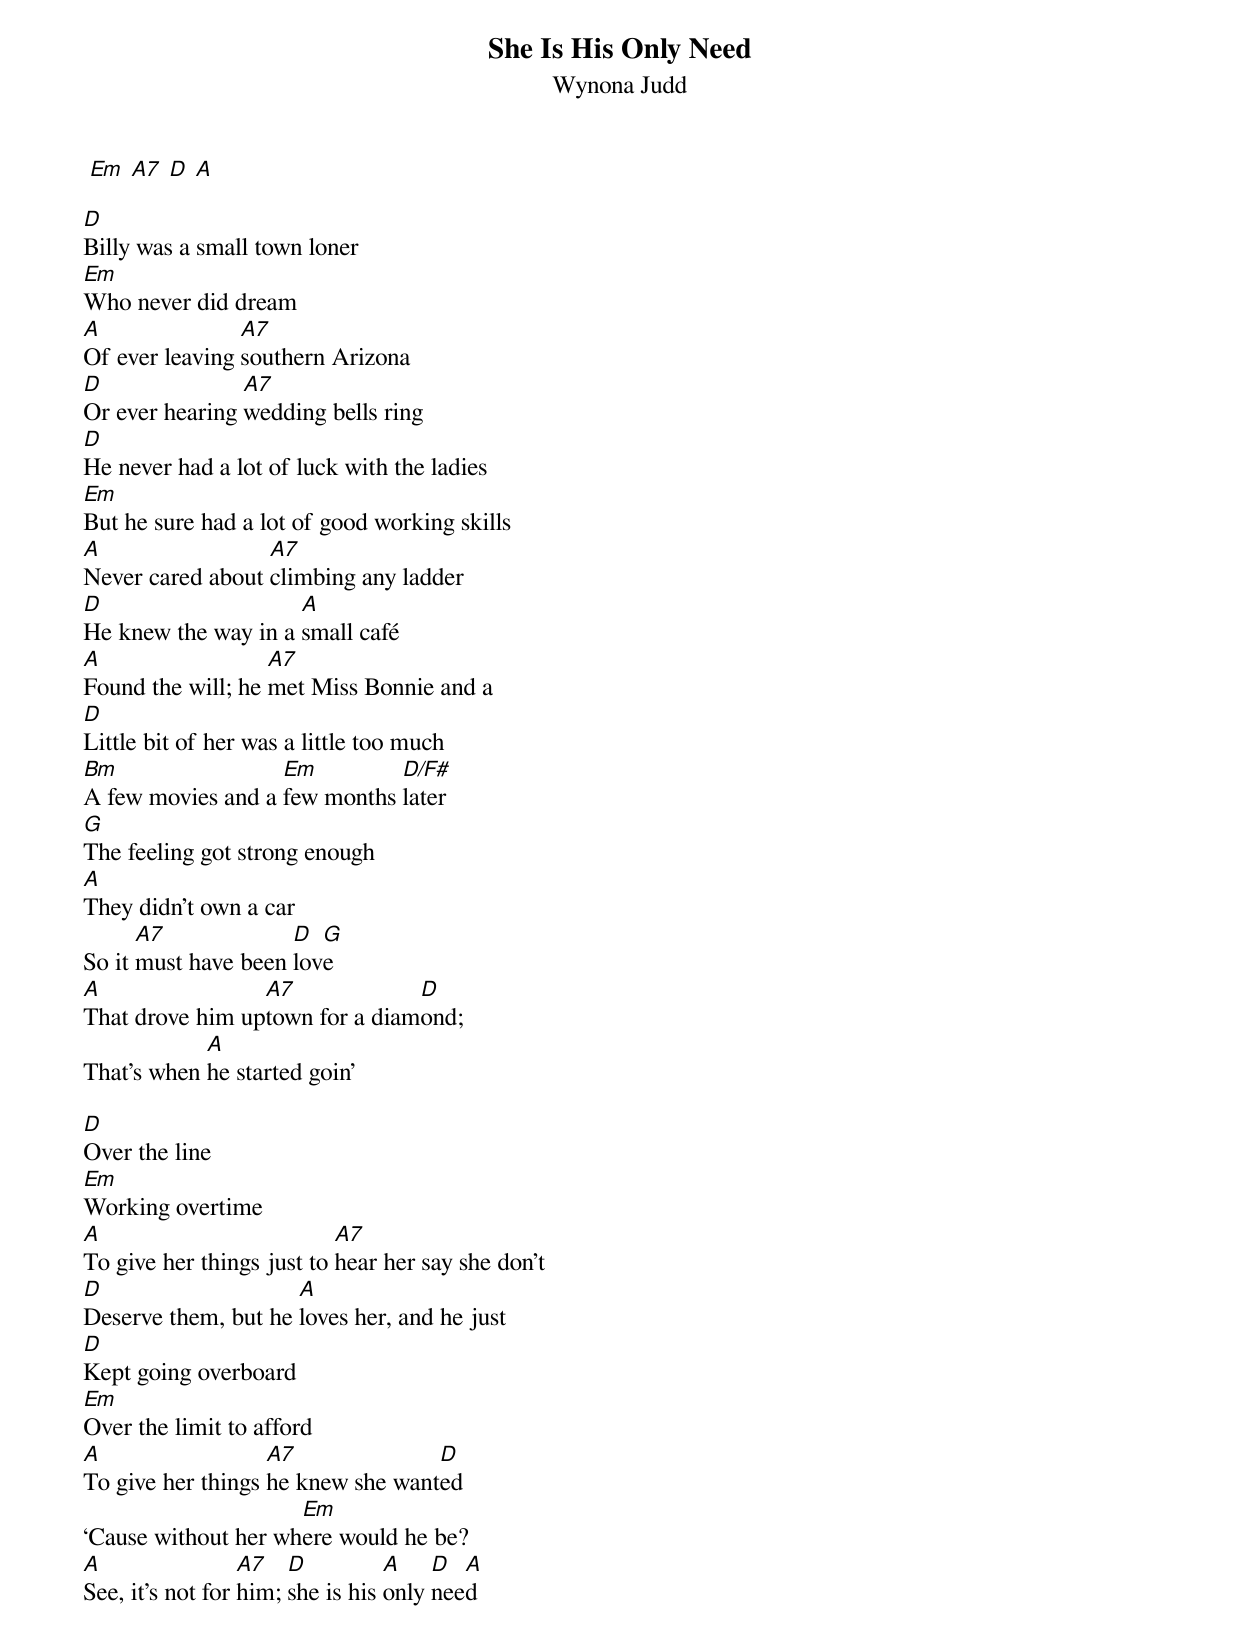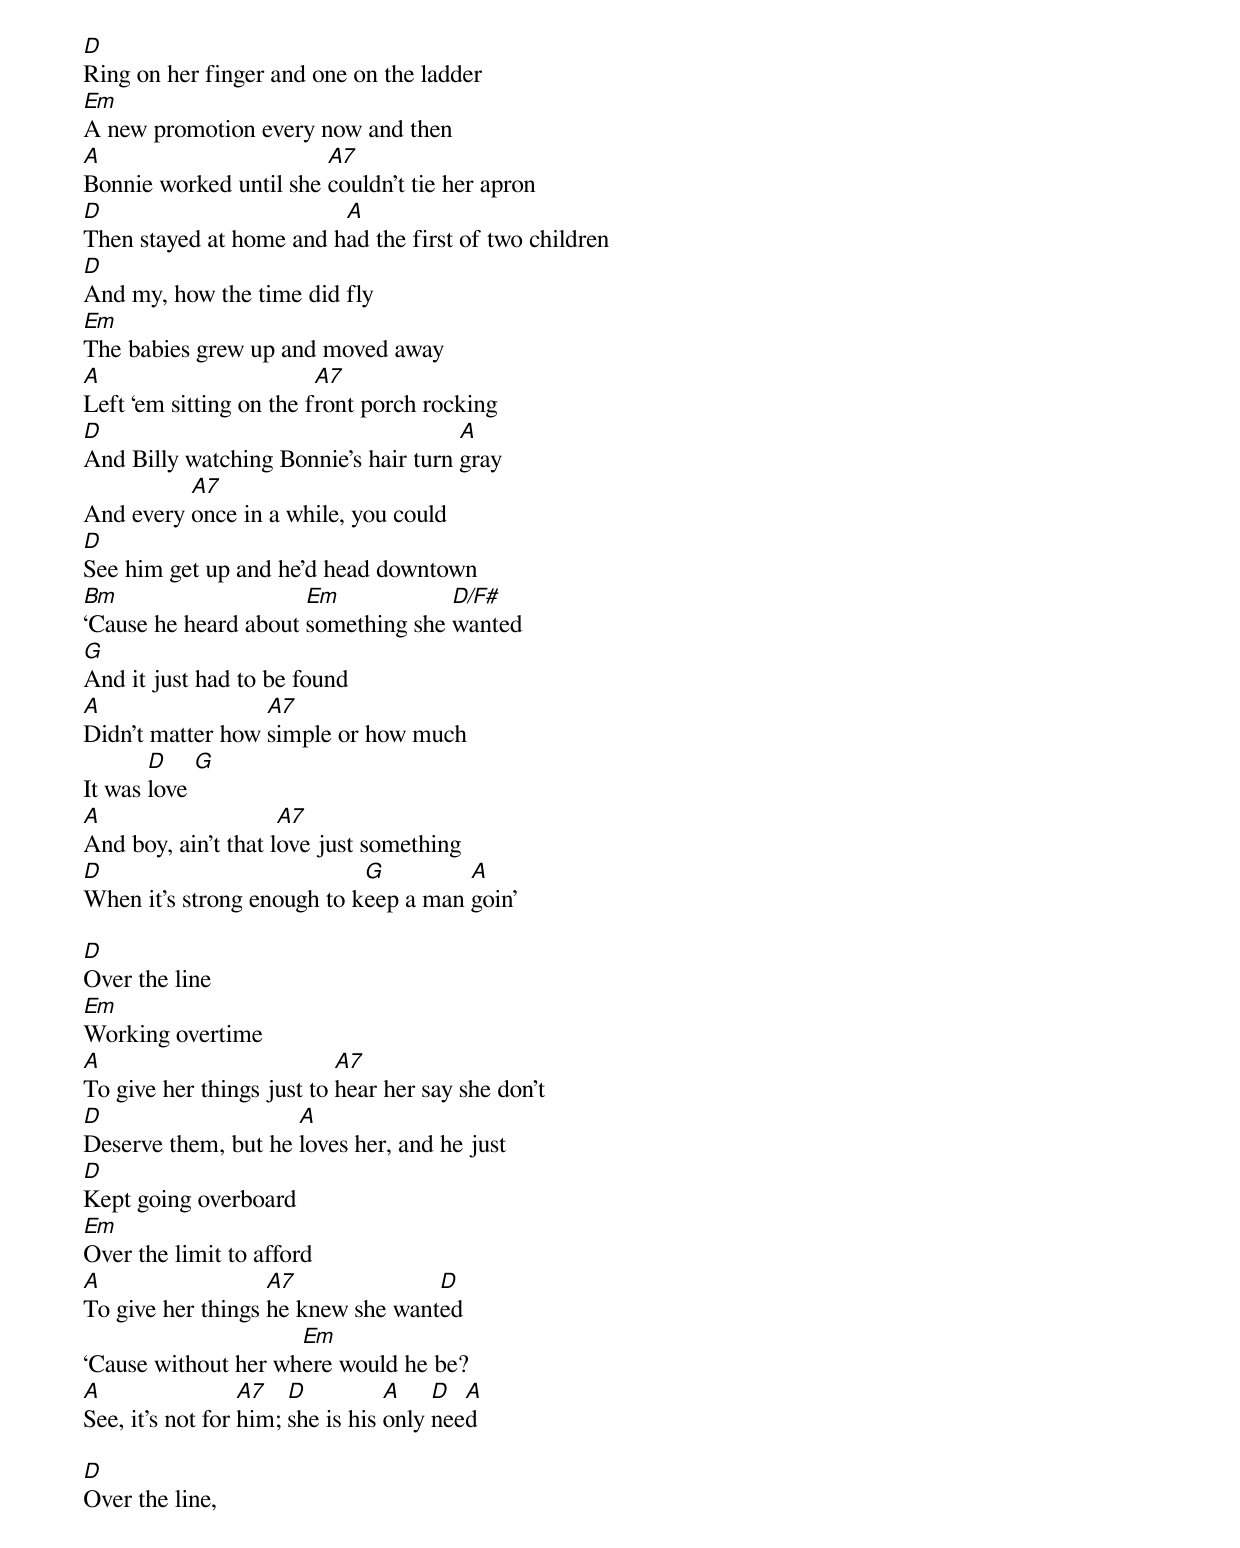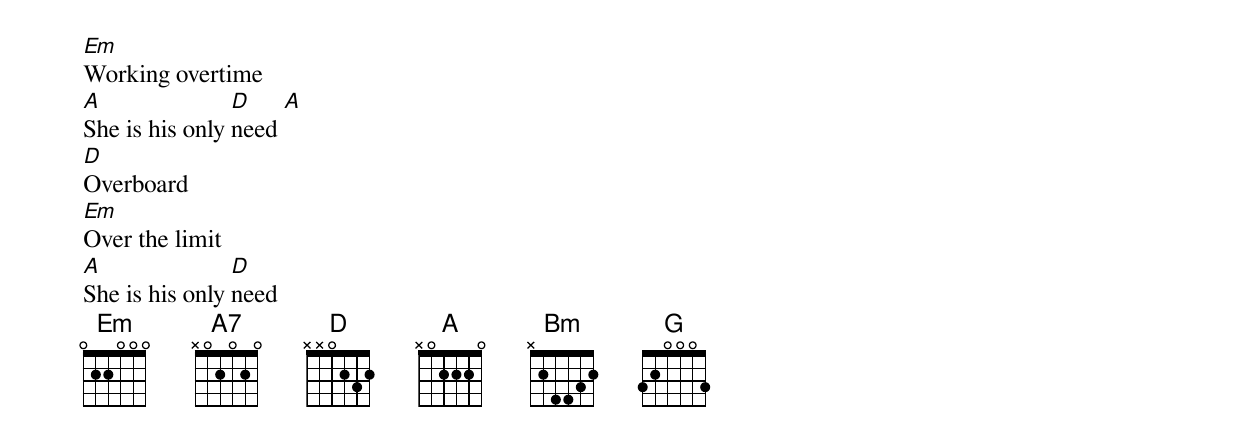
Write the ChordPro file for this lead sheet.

{title: She Is His Only Need}
{subtitle: Wynona Judd}

 [Em] [A7] [D] [A]

[D]Billy was a small town loner
[Em]Who never did dream
[A]Of ever leaving [A7]southern Arizona
[D]Or ever hearing [A7]wedding bells ring
[D]He never had a lot of luck with the ladies
[Em]But he sure had a lot of good working skills
[A]Never cared about [A7]climbing any ladder
[D]He knew the way in a [A]small café
[A]Found the will; he [A7]met Miss Bonnie and a
[D]Little bit of her was a little too much
[Bm]A few movies and a [Em]few months [D/F#]later
[G]The feeling got strong enough
[A]They didn’t own a car
So it [A7]must have been [D]lov[G]e
[A]That drove him up[A7]town for a diam[D]ond;
That’s when [A]he started goin’

[D]Over the line
[Em]Working overtime
[A]To give her things just to [A7]hear her say she don’t
[D]Deserve them, but he [A]loves her, and he just
[D]Kept going overboard
[Em]Over the limit to afford
[A]To give her things [A7]he knew she want[D]ed
‘Cause without her wh[Em]ere would he be?
[A]See, it’s not for [A7]him; [D]she is his [A]only [D]nee[A]d

[D]Ring on her finger and one on the ladder
[Em]A new promotion every now and then
[A]Bonnie worked until she [A7]couldn't tie her apron
[D]Then stayed at home and h[A]ad the first of two children
[D]And my, how the time did fly
[Em]The babies grew up and moved away
[A]Left ‘em sitting on the f[A7]ront porch rocking
[D]And Billy watching Bonnie’s hair turn [A]gray
And every [A7]once in a while, you could
[D]See him get up and he’d head downtown
[Bm]‘Cause he heard about [Em]something she [D/F#]wanted
[G]And it just had to be found
[A]Didn’t matter how [A7]simple or how much
It was [D]love [G]
[A]And boy, ain’t that l[A7]ove just something
[D]When it’s strong enough to k[G]eep a man [A]goin’

[D]Over the line
[Em]Working overtime
[A]To give her things just to [A7]hear her say she don’t
[D]Deserve them, but he [A]loves her, and he just
[D]Kept going overboard
[Em]Over the limit to afford
[A]To give her things [A7]he knew she want[D]ed
‘Cause without her wh[Em]ere would he be?
[A]See, it’s not for [A7]him; [D]she is his [A]only [D]nee[A]d

[D]Over the line,
[Em]Working overtime
[A]She is his only [D]need [A]
[D]Overboard
[Em]Over the limit
[A]She is his only [D]need
